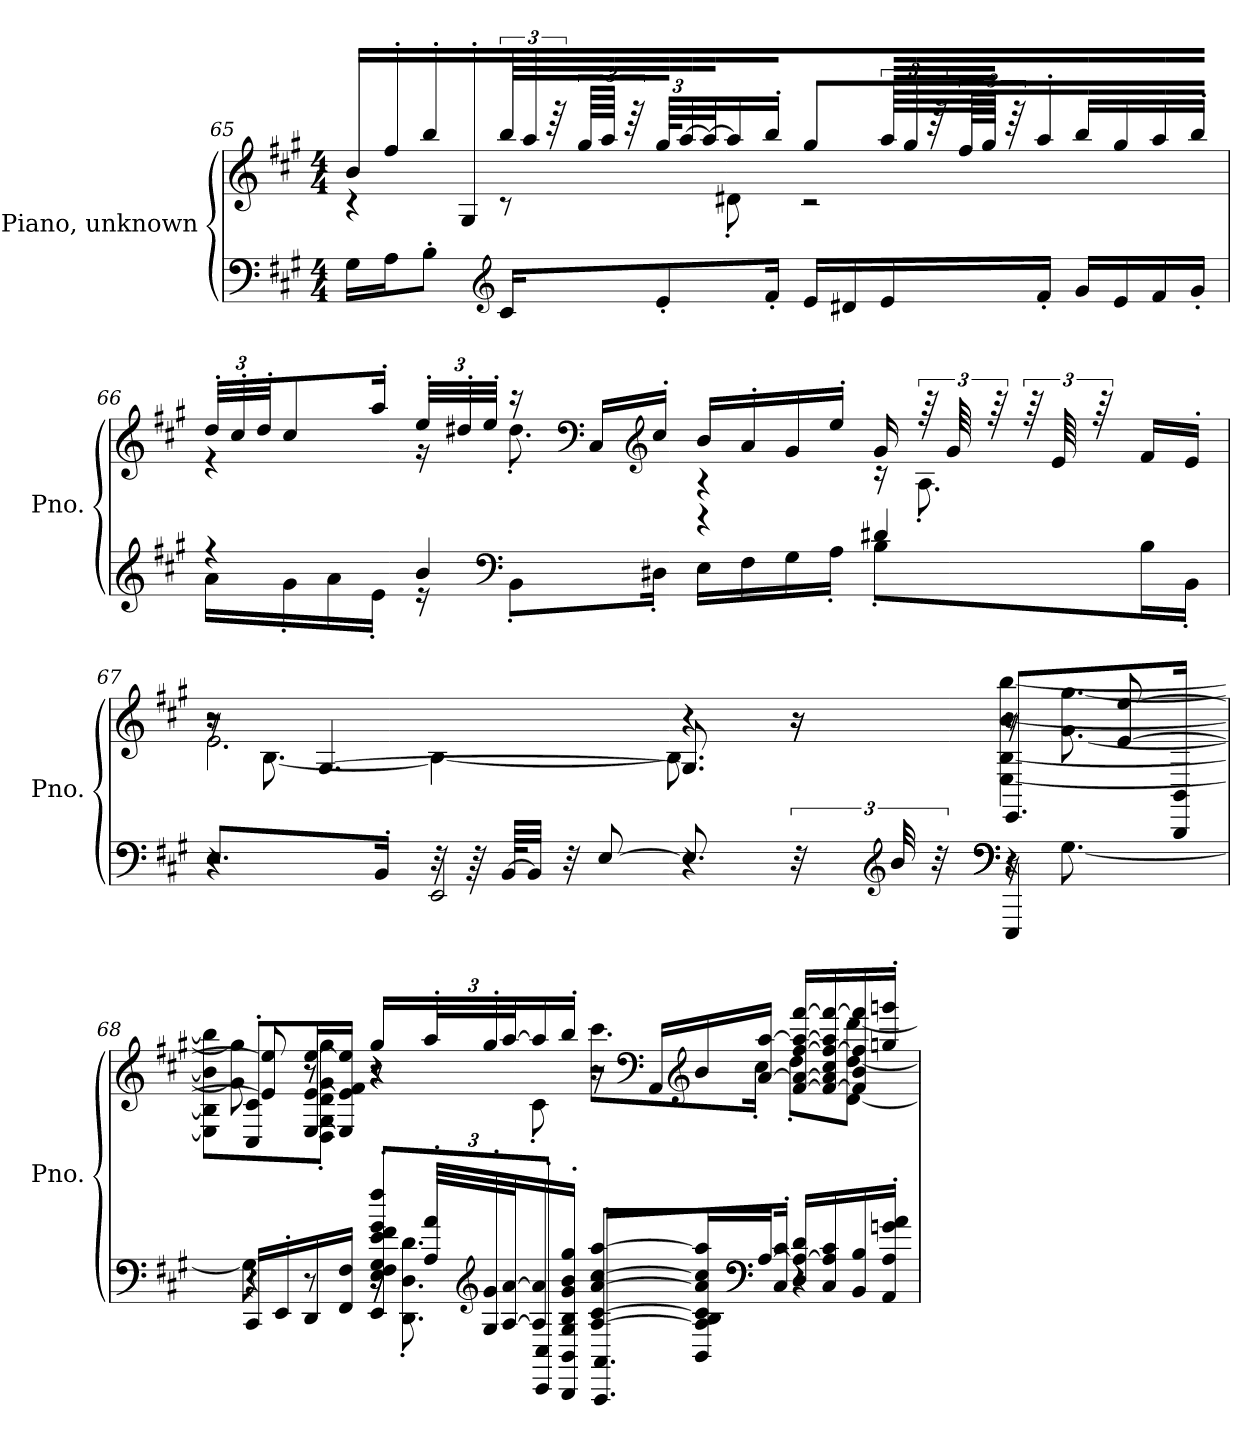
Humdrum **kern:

**kern	**kern
*part1	*part1
*staff2	*staff1
*I"Piano, unknown	*
*I'Pno.	*
!!LO:LB:g=z
*clefF4	*clefG2
*k[f#c#g#]	*k[f#c#g#]
*M4/4	*M4/4
=65	=65
*	*^
16G#\LL	16b/LL	4r
16A\J	16ff#'/	.
8B'\J	16bb'/	.
.	16G#'/	.
*clefG2	*	*
16c#/KL	96bb/LL	8r
.	96aa/JJJJ	.
.	96r	.
.	96gg#/LLLL	.
.	96aa/JJJJ	.
.	96r	.
*	*Xbrackettup	*
8e'/	96gg#/KLLL	.
.	[48aa/	.
.	32aa/J_	.
.	16aa/]	8d#X'\
16f#'/Jk	16bb'/JJ	.
16e/LL	8gg#/L	2r
16d#X/	.	.
*	*brackettup	*
16e/	96aa/LLL	.
.	96gg#/JJJJ	.
.	96r	.
.	96ff#/LLLL	.
.	96gg#/JJJJ	.
.	96r	.
16f#'/JJ	16aa'/	.
16g#/LL	16bb/LL	.
16e/	16gg#/	.
16f#/	16aa/	.
16g#'/JJ	16bb'/JJ	.
!!LO:PB:g=z	!!
=66	=66	=66
*^	*	*
*	*	*Xbrackettup	*
4r	16a\LL	48dd'/LLL	4r
.	.	48cc#'/	.
.	.	48dd'/JJ	.
.	16g#'\	8cc#/	.
.	16a\	.	.
.	16e'\JJ	16aa'/Jk	.
4b/	16r	48ee'/LLL	16r
.	.	48dd#X'/	.
.	.	48ee'/JJJ	.
*clefF4	*	*	*
.	8BB'\L	16r	8.dd#'\
*	*	*clefF4	*
.	.	16C#/LL	.
*	*	*clefG2	*
.	16D#X'\Jk	16cc#'/JJ	.
4r	16E\LL	16b/LL	4r
.	16F#\	16a'/	.
.	16G#\	16g#/	.
.	16A'\JJ	16ee'/JJ	.
4d#X/	8B'\L	16g#/	16r
*	*	*brackettup	*
.	.	96r	8.A'\
.	.	96g#/	.
.	.	96r	.
.	.	96r	.
.	.	96e/	.
.	.	96r	.
.	16B\L	16f#/LL	.
.	16BB'\JJ	16e'/JJ	.
!!LO:LB:g=z
=67	=67	=67	=67
*	*^	*^	*^
8.E/L	2r	4r	8r	16r	2r	2.e\
.	.	.	.	[8.B\	.	.
.	.	.	[4.G#/	.	.	.
16BB'/Jk	.	.	.	.	.	.
32r	.	2EE/	.	4B\_	.	.
64r	.	.	.	.	.	.
[64BB/KLLL	.	.	.	.	.	.
32BB/JJJ]	.	.	.	.	.	.
32r	.	.	.	.	.	.
[8E/	.	.	.	.	.	.
8.E/]	4r	.	8.G#/]	8.B\]	4r	.
48r	.	.	16r	16r	.	.
*clefG2	*	*	*	*	*	*
48b/	.	.	.	.	.	.
48r	.	.	.	.	.	.
*clefF4	*	*	*	*	*	*
4r	16r	4EEE/	8.EE/L	16r	8r	[4E\ [4B\ [4b\ [4bb\
.	[8.G#\	.	.	[8.g#\ [8.gg#\	.	.
.	.	.	.	.	[8e/ [8ee/	.
.	.	.	16BBB/ 16BB/Jk	.	.	.
!!LO:LB:g=z	!!	!!	!!
=68	=68	=68	=68	=68	=68	=68
16CC#/LL	8G#\]	4r	8C#/' 8c#/'L	8g#\] 8gg#\]	8e/] 8ee/]	8E\] 8B\] 8b\] 8bb\]L
16EE'/	.	.	.	.	.	.
16DD/	8r	.	[16E/ [16e/ [16ee/L	8r	8r	8D\' 8G#\' 8d\' 8g#\' 8gg#\'J
16FF#/ 16F#/JJ	.	.	16E/] 16e/] 16f#/ 16ee/]JJ	.	.	.
16r	16r	8EE/' 8E/' 8F#/' 8G#/' 8e/' 8f#/' 8g#/' 8ff#/'L	16gg#/LL	4r	4r	8r
*Xbrackettup	*	*	*Xbrackettup	*	*	*
48A/' 48a/'LLL	8.DD\' 8.D\' 8.d\'	.	48aa'/L	.	.	.
*clefG2	*	*	*	*	*	*
48G#/' 48g#/'	.	.	48gg#'/	.	.	.
[48A/ [48a/J	.	.	[48aa/J	.	.	.
16A/] 16a/]	.	8CC#/' 8C#/'J	16aa/]	.	.	8c#'\
16BBB/' 16BB/' 16G#/' 16B/' 16g#/' 16b/' 16gg#/'JJ	.	.	16bb'/JJ	.	.	.
[8A/ [8c#/ [8a/ [8cc#/ [8aa/L	2r	8.AAA/' 8.AA/'L	16r	2r	2r	8.ccc#\L
*	*	*	*clefF4	*	*	*
.	.	.	16AA/LL	.	.	.
*	*	*	*clefG2	*	*	*
16BB/ 16A/] 16B/ 16c#/] 16a/] 16cc#/] 16aa/]L	.	.	16b/	.	.	.
*clefF4	*	*	*	*	*	*
[16A/JJ	.	16C#/' 16c#/'Jk	[16a/ [16aa/JJ	.	.	16cc#'\Jk
16D/ 16A/_ 16d/LL	.	4r	[16f#/ 16a/_ [16ff#/ 16aa/_ [16fff#/LL	.	.	8dd'\L
16C#/ 16A/] 16c#/	.	.	16f#/_ 16a/] 16cc#/ 16ff#/_ 16aa/] 16fff#/_	.	.	.
16BB/ 16B/	.	.	16f#/] 16b/ 16ff#/] 16fff#/]	.	.	[8d\ [8dd\ [8ddd\J
16AA/' 16A/' 16gn/' 16a/'JJ	.	.	16ggn/' 16gggn/'JJ	.	.	.
*v	*v	*v	*	*	*	*
*	*v	*v	*v	*v
=	=
*-	*-
